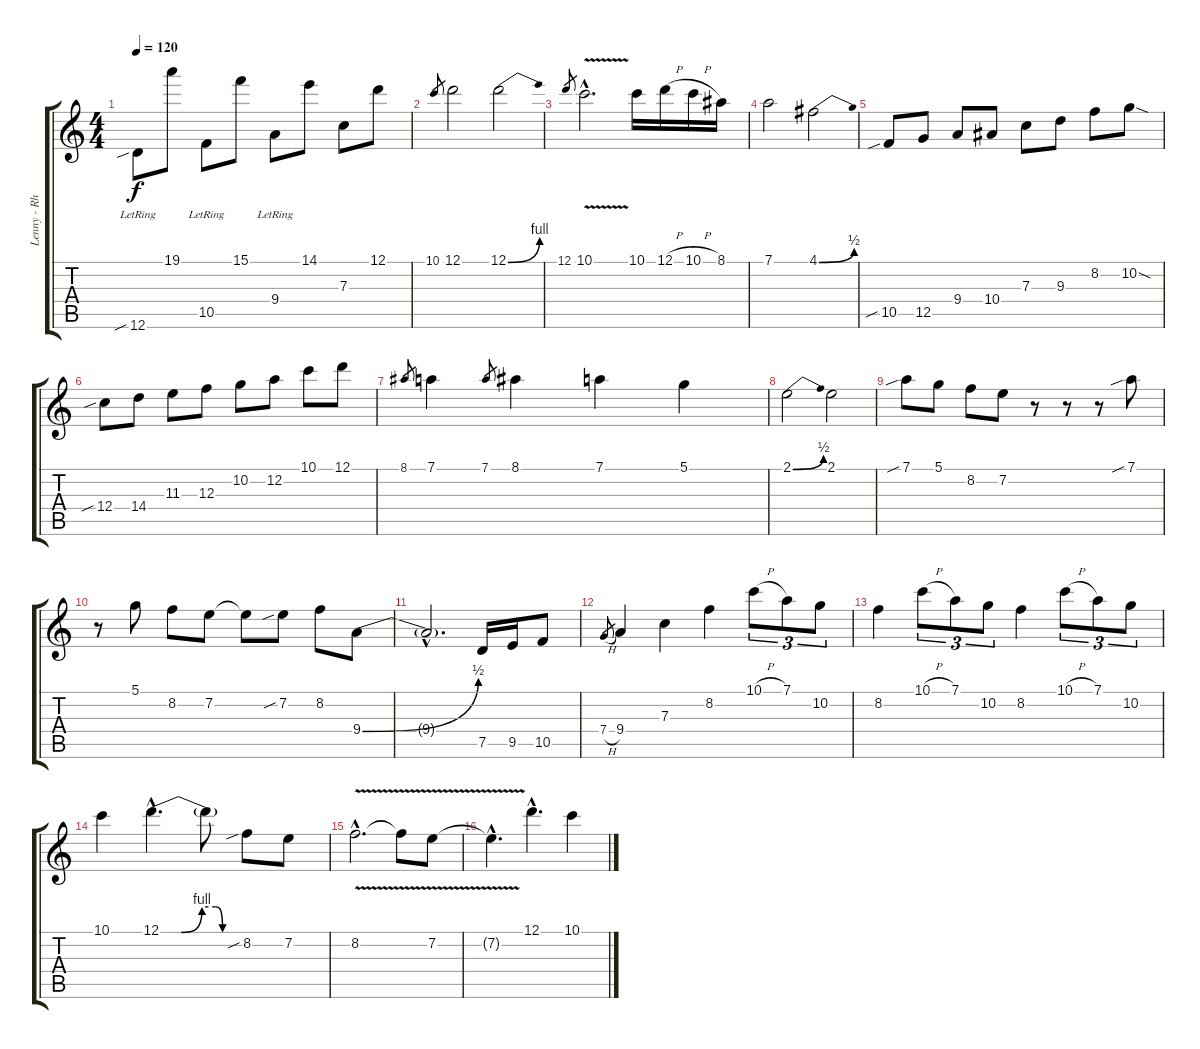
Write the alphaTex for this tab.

\track ("Lenny - Rhytm/Lead" "Lenny - Rh") {instrument distortionguitar}
\staff {score tabs}
\tuning (D4 A3 F3 C3 G2 D2) {hide}
\ts (4 4)
\tempo 120
\clef g2
\ks c
12.6{sib lr}.8{dy f} 19.1.8 10.5{lr}.8 15.1.8 9.4{lr}.8 14.1.8 7.3.8 12.1.8 |
10.1.8{gr} 12.1.2 12.1{be (bend 0 0 60 4)}.2 |
12.1.8{gr} 10.1{v hac}.2{d} 10.1.16 12.1{h}.16 10.1{h}.16 8.1.16 |
7.1.2 4.1{be (bend 0 0 60 2)}.2 |
10.5{sib}.8 12.5.8 9.4.8 10.4.8 7.3.8 9.3.8 8.2.8 10.2{sod}.8 |
12.4{sib}.8 14.4.8 11.3.8 12.3.8 10.2.8 12.2.8 10.1.8 12.1.8 |
8.1.8{gr} 7.1.4 7.1.8{gr} 8.1.4 7.1.4 5.1.4 |
2.1{be (bend 0 0 60 2)}.2 2.1.2 |
7.1{sib}.8 5.1.8 8.2.8 7.2.8 r.8 r.8 r.8 7.1{sib}.8 |
r.8 5.1.8 8.2.8 7.2.8 7.2{t}.8 7.2{sib}.8 8.2.8 9.4{be (bend 0 0 60 2)}.8 |
9.4{hac t}.2{d} 7.5.16 9.5.16 10.5.8 |
7.4{h}.8{gr} 9.4.4 7.3.4 8.2.4 10.1{h}.8{tu (3 2)} 7.1.8{tu (3 2)} 10.2.8{tu (3 2)} |
8.2.4 10.1{h}.8{tu (3 2)} 7.1.8{tu (3 2)} 10.2.8{tu (3 2)} 8.2.4 10.1{h}.8{tu (3 2)} 7.1.8{tu (3 2)} 10.2.8{tu (3 2)} |
10.1.4 12.1{be (custom 0 0 15 0 30 4 40 4 45 0 60 0) hac}.4{d} 12.1{t}.8 8.2{sib}.8 7.2.8 |
8.2{v hac}.2{d} 8.2{t}.8 7.2{v}.8 |
7.2{hac t}.4{d} 12.1{hac}.4{d} 10.1.4
